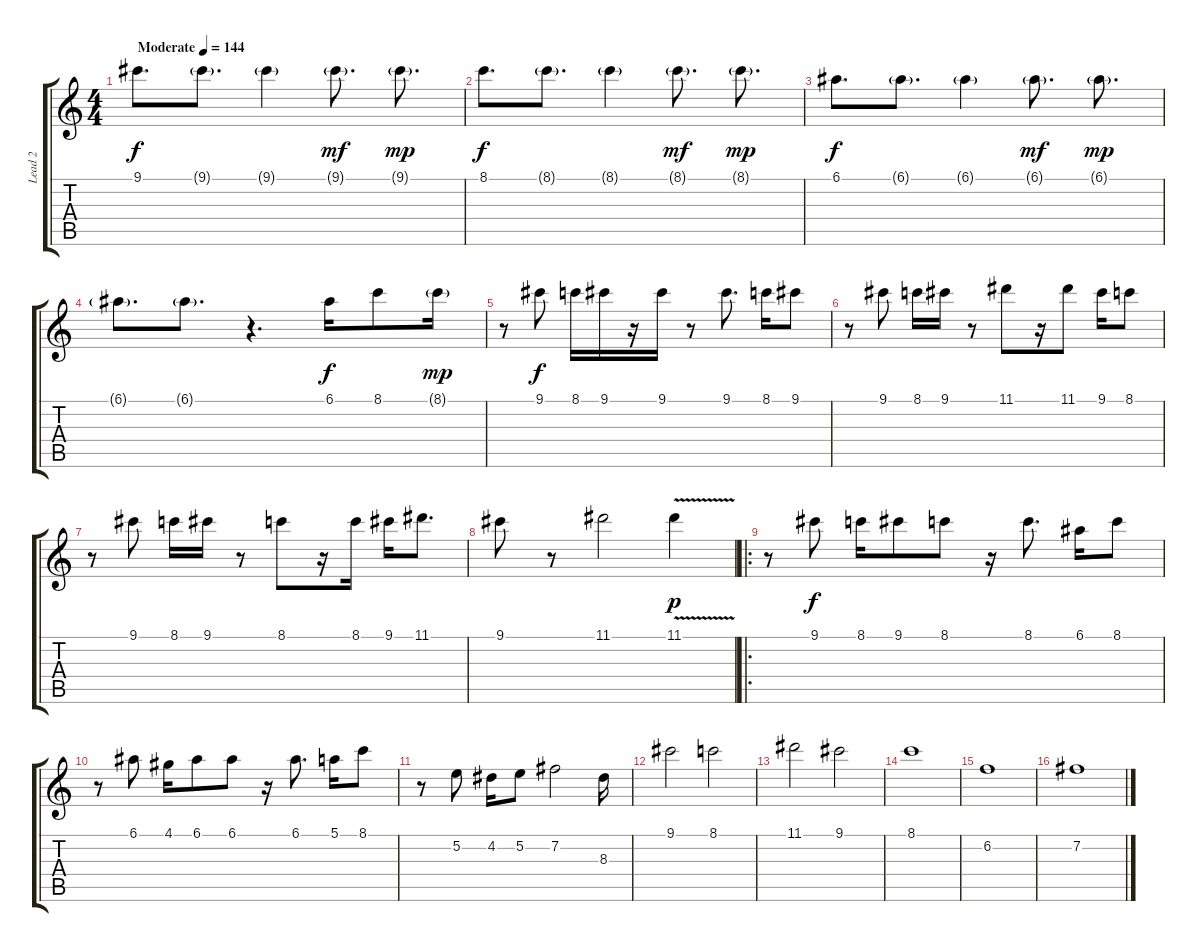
\track ("Lead 2" "Lead 2") {instrument overdrivenguitar}
\staff {score tabs}
\tuning (E4 B3 G3 D3 A2 E2) {hide}
\ts (4 4)
\tempo (144 "Moderate")
\clef g2
\ks c
9.1.8{d dy f instrument overdrivenguitar} 9.1{g}.8{d} 9.1{g}.4 9.1{g}.8{d dy mf} 9.1{g}.8{d dy mp} |
8.1.8{d dy f} 8.1{g}.8{d} 8.1{g}.4 8.1{g}.8{d dy mf} 8.1{g}.8{d dy mp} |
6.1.8{d dy f} 6.1{g}.8{d} 6.1{g}.4 6.1{g}.8{d dy mf} 6.1{g}.8{d dy mp} |
6.1{g}.8{d} 6.1{g}.8{d} r.4{d} 6.1.16{dy f} 8.1.8 8.1{g}.16{dy mp} |
r.8 9.1.8{dy f} 8.1.16 9.1.16 r.16 9.1.16 r.8 9.1.8{d} 8.1.16 9.1.8 |
r.8 9.1.8 8.1.16 9.1.16 r.8 11.1.8 r.16 11.1.8 9.1.16 8.1.8 |
r.8 9.1.8 8.1.16 9.1.16 r.8 8.1.8 r.16 8.1.16 9.1.16 11.1.8{d} |
9.1.8 r.8 11.1.2 11.1{v}.4{dy p} |
\ro
r.8 9.1.8{dy f} 8.1.16 9.1.8 8.1.8 r.16 8.1.8{d} 6.1.16 8.1.8 |
r.8 6.1.8 4.1.16 6.1.8 6.1.8 r.16 6.1.8{d} 5.1.16 8.1.8 |
r.8 5.2.8 4.2.16 5.2.8 7.2.2 8.3.16 |
9.1.2 8.1.2 |
11.1.2 9.1.2 |
8.1.1 |
6.2.1 |
7.2.1
